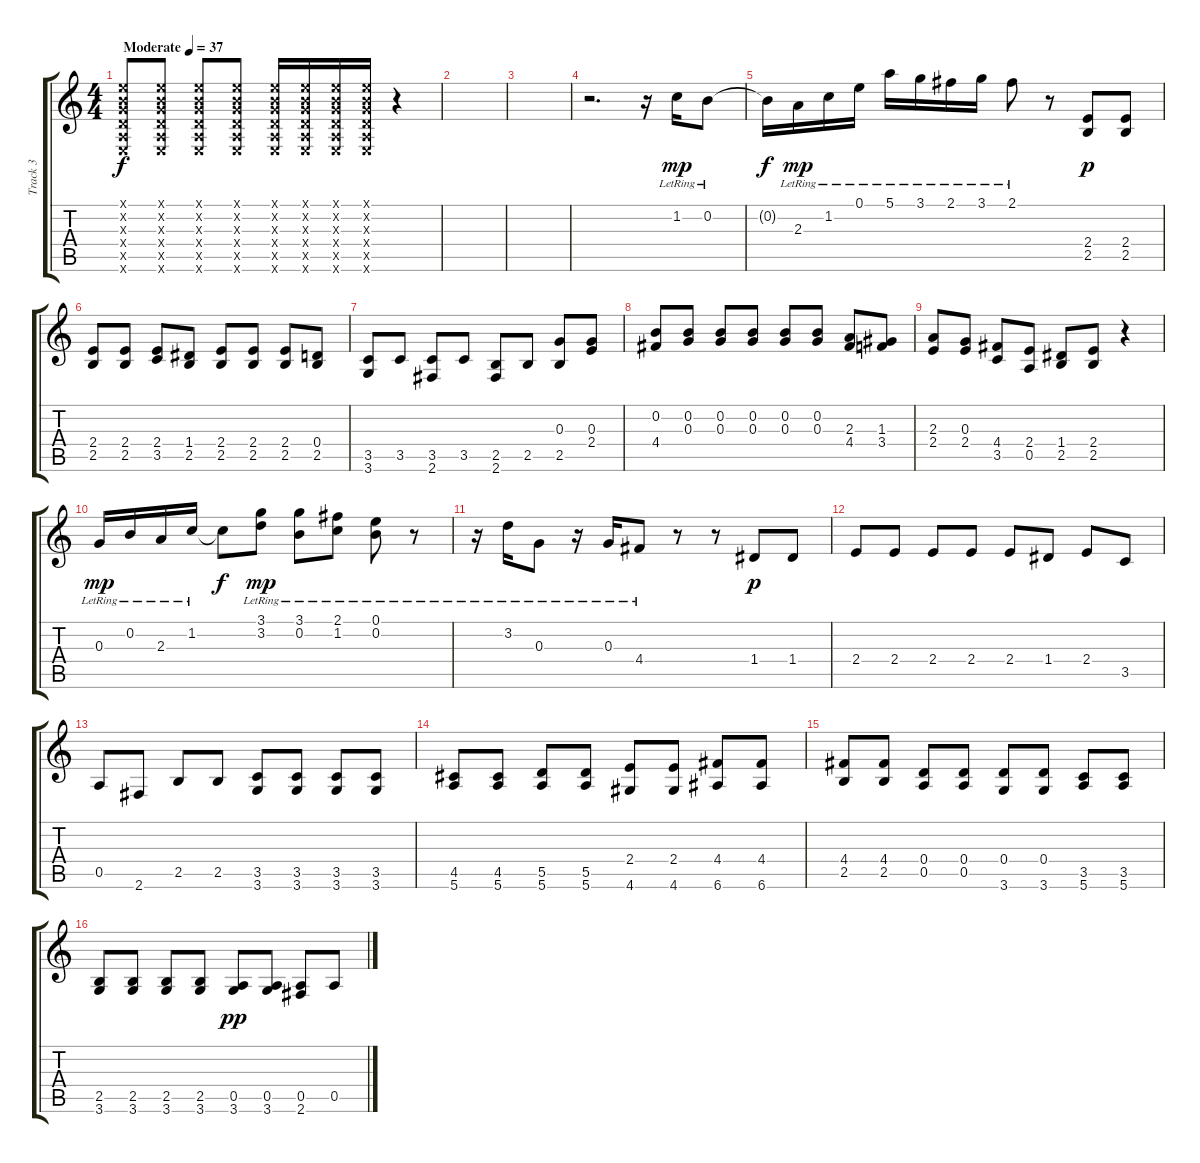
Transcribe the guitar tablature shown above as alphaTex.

\track ("Track 3" "Track 3") {instrument acousticguitarnylon}
\staff {score tabs}
\tuning (E4 B3 G3 D3 A2 E2) {hide}
\ts (4 4)
\tempo (37 "Moderate")
\clef g2
\ks aminor
(0.1{x} 0.2{x} 0.3{x} 0.4{x} 0.5{x} 0.6{x}).8{dy f instrument acousticguitarnylon} (0.1{x} 0.2{x} 0.3{x} 0.4{x} 0.5{x} 0.6{x}).8 (0.1{x} 0.2{x} 0.3{x} 0.4{x} 0.5{x} 0.6{x}).8 (0.1{x} 0.2{x} 0.3{x} 0.4{x} 0.5{x} 0.6{x}).8 (0.1{x} 0.2{x} 0.3{x} 0.4{x} 0.5{x} 0.6{x}).16 (0.1{x} 0.2{x} 0.3{x} 0.4{x} 0.5{x} 0.6{x}).16 (0.1{x} 0.2{x} 0.3{x} 0.4{x} 0.5{x} 0.6{x}).16 (0.1{x} 0.2{x} 0.3{x} 0.4{x} 0.5{x} 0.6{x}).16 r.4 |
|
|
r.2{d} r.16 1.2{lr}.16{dy mp} 0.2{lr}.8 |
0.2{t}.16{dy f} 2.3{lr}.16{dy mp} 1.2{lr}.16 0.1{lr}.16 5.1{lr}.16 3.1{lr}.16 2.1{lr}.16 3.1{lr}.16 2.1{lr}.8 r.8 (2.4 2.5).8{dy p} (2.4 2.5).8 |
(2.4 2.5).8 (2.4 2.5).8 (2.4 3.5).8 (1.4 2.5).8 (2.4 2.5).8 (2.4 2.5).8 (2.4 2.5).8 (0.4 2.5).8 |
(3.5 3.6).8 3.5.8 (3.5 2.6).8 3.5.8 (2.5 2.6).8 2.5.8 (0.3 2.5).8 (0.3 2.4).8 |
(0.2 4.4).8 (0.2 0.3).8 (0.2 0.3).8 (0.2 0.3).8 (0.2 0.3).8 (0.2 0.3).8 (2.3 4.4).8 (1.3 3.4).8 |
(2.3 2.4).8 (0.3 2.4).8 (4.4 3.5).8 (2.4 0.5).8 (1.4 2.5).8 (2.4 2.5).8 r.4 |
0.3{lr}.16{dy mp} 0.2{lr}.16 2.3{lr}.16 1.2{lr}.16 1.2{t}.8{dy f} (3.1{lr} 3.2{lr}).8{dy mp} (3.1{lr} 0.2{lr}).8 (2.1{lr} 1.2{lr}).8 (0.1{lr} 0.2{lr}).8 r.8 |
r.16 3.2{lr}.16 0.3{lr}.8 r.16 0.3{lr}.16 4.4{lr}.8 r.8 r.8 1.4.8{dy p} 1.4.8 |
2.4.8 2.4.8 2.4.8 2.4.8 2.4.8 1.4.8 2.4.8 3.5.8 |
0.5.8 2.6.8 2.5.8 2.5.8 (3.5 3.6).8 (3.5 3.6).8 (3.5 3.6).8 (3.5 3.6).8 |
(4.5 5.6).8 (4.5 5.6).8 (5.5 5.6).8 (5.5 5.6).8 (2.4 4.6).8 (2.4 4.6).8 (4.4 6.6).8 (4.4 6.6).8 |
(4.4 2.5).8 (4.4 2.5).8 (0.4 0.5).8 (0.4 0.5).8 (0.4 3.6).8 (0.4 3.6).8 (3.5 5.6).8 (3.5 5.6).8 |
(2.5 3.6).8 (2.5 3.6).8 (2.5 3.6).8 (2.5 3.6).8 (0.5 3.6).8{dy pp} (0.5 3.6).8 (0.5 2.6).8 0.5.8
